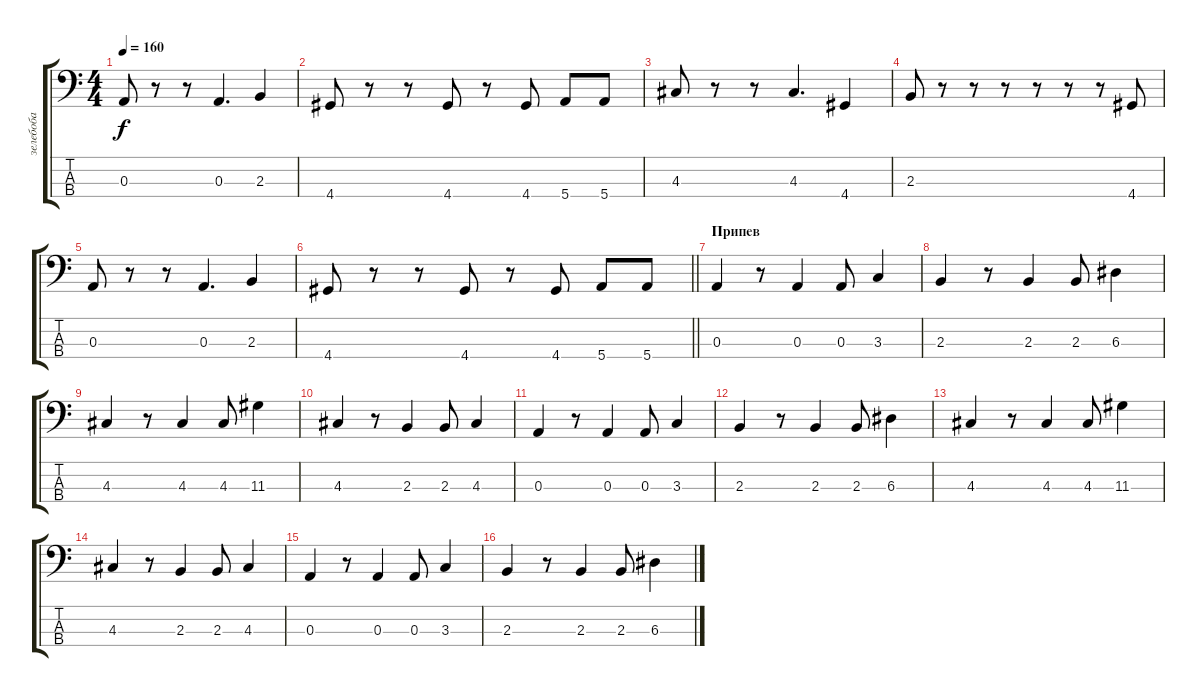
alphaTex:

\track ("зелебоба" "зелебоба") {instrument electricbassfinger}
\staff {score tabs}
\tuning (G2 D2 A1 E1) {hide}
\ts (4 4)
\tempo 160
\clef f4
\ks c
0.3.8{dy f} r.8 r.8 0.3.4{d} 2.3.4 |
4.4.8 r.8 r.8 4.4.8 r.8 4.4.8 5.4.8 5.4.8 |
4.3.8 r.8 r.8 4.3.4{d} 4.4.4 |
2.3.8 r.8 r.8 r.8 r.8 r.8 r.8 4.4.8 |
0.3.8 r.8 r.8 0.3.4{d} 2.3.4 |
\barLineRight lightlight
4.4.8 r.8 r.8 4.4.8 r.8 4.4.8 5.4.8 5.4.8 |
\section ("" "Припев ")
0.3.4 r.8 0.3.4 0.3.8 3.3.4 |
2.3.4 r.8 2.3.4 2.3.8 6.3.4 |
4.3.4 r.8 4.3.4 4.3.8 11.3.4 |
4.3.4 r.8 2.3.4 2.3.8 4.3.4 |
0.3.4 r.8 0.3.4 0.3.8 3.3.4 |
2.3.4 r.8 2.3.4 2.3.8 6.3.4 |
4.3.4 r.8 4.3.4 4.3.8 11.3.4 |
4.3.4 r.8 2.3.4 2.3.8 4.3.4 |
0.3.4 r.8 0.3.4 0.3.8 3.3.4 |
2.3.4 r.8 2.3.4 2.3.8 6.3.4
